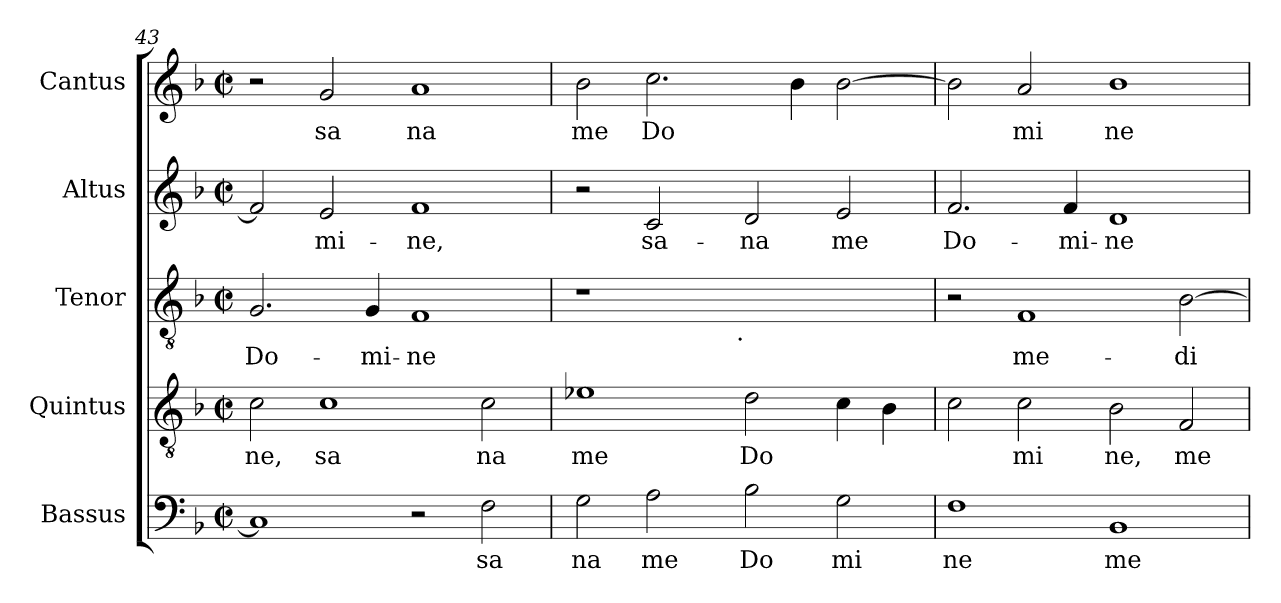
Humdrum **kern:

**kern	**text	**kern	**text	**kern	**text	**kern	**text	**kern	**text
*part5	*part5	*part4	*part4	*part3	*part3	*part2	*part2	*part1	*part1
*staff5	*staff5	*staff4	*staff4	*staff3	*staff3	*staff2	*staff2	*staff1	*staff1
*I"Bassus	*	*I"Quintus	*	*I"Tenor	*	*I"Altus	*	*I"Cantus	*
*clefF4	*	*clefGv2	*	*clefGv2	*	*clefG2	*	*clefG2	*
*k[b-]	*	*k[b-]	*	*k[b-]	*	*k[b-]	*	*k[b-]	*
*F:	*	*F:	*	*F:	*	*F:	*	*F:	*
*M2/2	*	*M2/2	*	*M2/2	*	*M2/2	*	*M2/2	*
*met(c|)	*	*met(c|)	*	*met(c|)	*	*met(c|)	*	*met(c|)	*
=43	=43	=43	=43	=43	=43	=43	=43	=43	=43
!	!LO:LY:b:cj	!	!LO:LY:b:cj	!	!LO:LY:b:cj	!	!LO:LY:b:cj	!	!
1C]	.	2c\	ne,	2.G/	Do-	2f/]	--	2r	.
!	!	!	!LO:LY:b:cj	!	!	!	!LO:LY:b:cj	!	!LO:LY:b:cj
.	.	1c	sa	.	.	2e/	-mi-	2g/	sa
!	!	!	!	!	!LO:LY:b:cj	!	!	!	!
.	.	.	.	4G/	-mi-	.	.	.	.
!	!	!	!	!	!LO:LY:b:cj	!	!LO:LY:b:cj	!	!LO:LY:b:cj
2r	.	.	.	1F	-ne	1f	-ne,	1a	na
!	!LO:LY:b:cj	!	!LO:LY:b:cj	!	!	!	!	!	!
2F\	sa	2c\	na	.	.	.	.	.	.
=44	=44	=44	=44	=44	=44	=44	=44	=44	=44
!	!LO:LY:b:cj	!	!LO:LY:b:cj	!	!	!	!	!	!LO:LY:b:cj
*	*	*	*	*^	*	*	*	*	*
2G\	na	1e-X	me	1r	2ryy	.	2r	.	2b-\	me
!	!LO:LY:b:cj	!	!	!	!	!	!	!LO:LY:b:cj	!	!LO:LY:b:cj
2A\	me	.	.	.	4ryy	.	2c/	sa-	2.cc\	Do
.	.	.	.	.	8...ryy	.	.	.	.	.
!	!	!	!	!	!LO:TX:b:t=.	!	!	!	!	!
.	.	.	.	.	1ryy	.	.	.	.	.
!	!LO:LY:b:cj	!	!LO:LY:b:cj	!	!	!	!	!LO:LY:b:cj	!	!
2B-\	Do	2d\	Do	1ryy	.	.	2d/	-na	.	.
!	!	!	!	!	!	!	!	!	!	!LO:LY:b:cj
.	.	.	.	.	.	.	.	.	4b-\	.
!	!LO:LY:b:cj	!	!LO:LY:b:cj	!	!	!	!	!LO:LY:b:cj	!	!LO:LY:b:cj
2G\	mi	4c\	.	.	.	.	2e/	me	[>2b-\	.
!	!	!	!LO:LY:b:cj	!	!	!	!	!	!	!
.	.	4B-\	.	.	.	.	.	.	.	.
.	.	.	.	.	64ryy	.	.	.	.	.
=45	=45	=45	=45	=45	=45	=45	=45	=45	=45	=45
!	!LO:LY:b:cj	!	!LO:LY:b:cj	!	!	!	!	!LO:LY:b:cj	!	!LO:LY:b:cj
*	*	*	*	*v	*v	*	*	*	*	*
1F	ne	2c\	.	2r	.	2.f/	Do-	2b-\]	.
!	!	!	!LO:LY:b:cj	!	!LO:LY:b:cj	!	!	!	!LO:LY:b:cj
.	.	2c\	mi	1F	me-	.	.	2a/	mi
!	!	!	!	!	!	!	!LO:LY:b:cj	!	!
.	.	.	.	.	.	4f/	-mi-	.	.
!	!LO:LY:b:cj	!	!LO:LY:b:cj	!	!	!	!LO:LY:b:cj	!	!LO:LY:b:cj
1BB-	me	2B-\	ne,	.	.	1d	-ne	1b-	ne
!	!	!	!LO:LY:b:cj	!	!LO:LY:b:cj	!	!	!	!
.	.	2F/	me	[>2B-\	-di-	.	.	.	.
=	=	=	=	=	=	=	=	=	=
*-	*-	*-	*-	*-	*-	*-	*-	*-	*-
